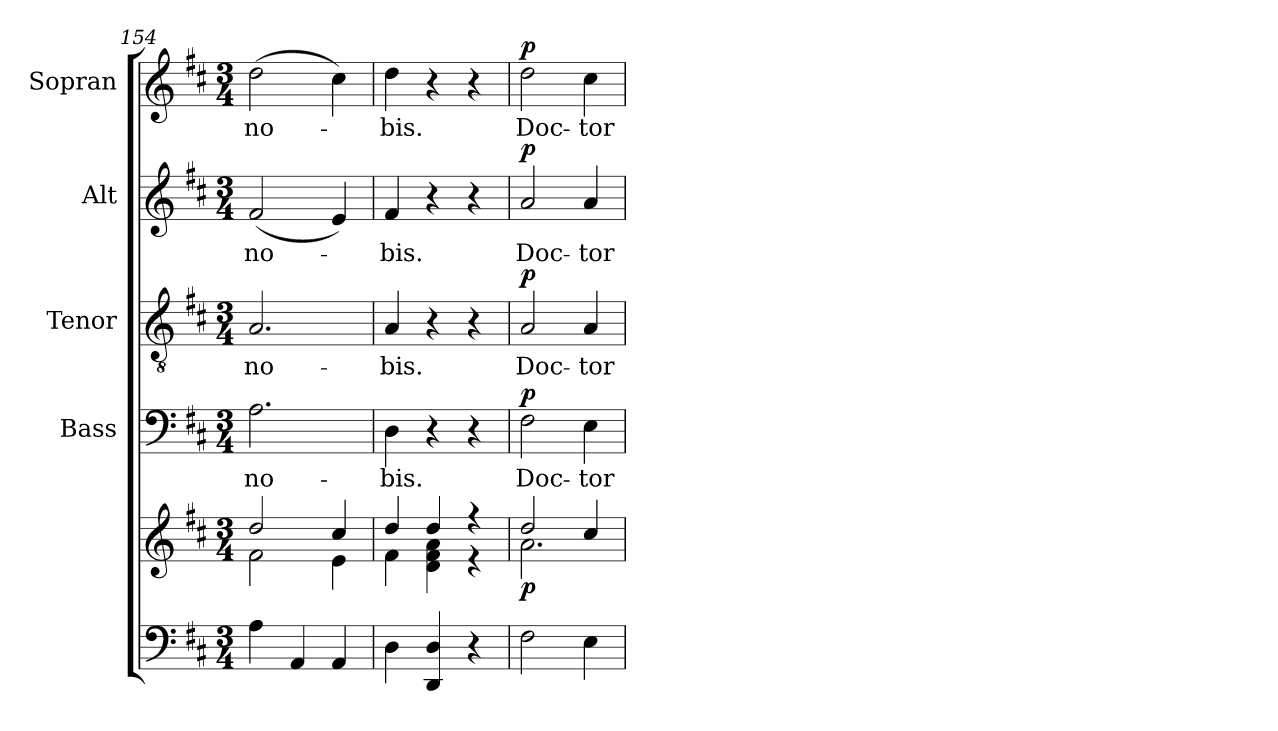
**kern	**kern	**dynam	**kern	**text	**dynam	**kern	**text	**dynam	**kern	**text	**dynam	**kern	**text	**dynam
*part5	*part5	*part5	*part4	*part4	*part4	*part3	*part3	*part3	*part2	*part2	*part2	*part1	*part1	*part1
*staff6	*staff5	*staff5/6	*staff4	*staff4	*staff4	*staff3	*staff3	*staff3	*staff2	*staff2	*staff2	*staff1	*staff1	*staff1
*	*	*	*I"Bass	*	*	*I"Tenor	*	*	*I"Alt	*	*	*I"Sopran	*	*
*	*	*	*I'B.	*	*	*I'T.	*	*	*I'A.	*	*	*I'S.	*	*
*clefF4	*clefG2	*	*clefF4	*	*	*clefGv2	*	*	*clefG2	*	*	*clefG2	*	*
*k[f#c#]	*k[f#c#]	*	*k[f#c#]	*	*	*k[f#c#]	*	*	*k[f#c#]	*	*	*k[f#c#]	*	*
*D:	*D:	*	*D:	*	*	*D:	*	*	*D:	*	*	*D:	*	*
*M3/4	*M3/4	*	*M3/4	*	*	*M3/4	*	*	*M3/4	*	*	*M3/4	*	*
=154	=154	=154	=154	=154	=154	=154	=154	=154	=154	=154	=154	=154	=154	=154
*	*^	*	*	*	*	*	*	*	*	*	*	*	*	*
!	!	!	!	!	!LO:LY:b	!	!	!LO:LY:b	!	!	!LO:LY:b	!	!	!LO:LY:b	!
4A\	2dd/	2f#\	.	2.A\	no-	.	2.A/	no-	.	(<2f#/	no-	.	(>2dd\	no-	.
4AA/	.	.	.	.	.	.	.	.	.	.	.	.	.	.	.
4AA/	4cc#/	4e\	.	.	.	.	.	.	.	4e/)	.	.	4cc#\)	.	.
=155	=155	=155	=155	=155	=155	=155	=155	=155	=155	=155	=155	=155	=155	=155	=155
!	!	!	!	!	!LO:LY:b	!	!	!LO:LY:b	!	!	!LO:LY:b	!	!	!LO:LY:b	!
4D\	4dd/	4f#\	.	4D\	-bis.	.	4A/	-bis.	.	4f#/	-bis.	.	4dd\	-bis.	.
4DD/ 4D/	4dd/	4d\ 4f#\ 4a\	.	4r	.	.	4r	.	.	4r	.	.	4r	.	.
4r	4r	4r	.	4r	.	.	4r	.	.	4r	.	.	4r	.	.
=156	=156	=156	=156	=156	=156	=156	=156	=156	=156	=156	=156	=156	=156	=156	=156
!	!	!	!LO:DY:b	!	!LO:LY:b	!LO:DY:a	!	!LO:LY:b	!LO:DY:a	!	!LO:LY:b	!LO:DY:a	!	!LO:LY:b	!LO:DY:a
2F#\	2dd/	2.a\	p	2F#\	Doc-	p	2A/	Doc-	p	2a/	Doc-	p	2dd\	Doc-	p
!	!	!	!	!	!LO:LY:b	!	!	!LO:LY:b	!	!	!LO:LY:b	!	!	!LO:LY:b	!
4E\	4cc#/	.	.	4E\	-tor	.	4A/	-tor	.	4a/	-tor	.	4cc#\	-tor	.
*	*v	*v	*	*	*	*	*	*	*	*	*	*	*	*	*
=	=	=	=	=	=	=	=	=	=	=	=	=	=	=
*-	*-	*-	*-	*-	*-	*-	*-	*-	*-	*-	*-	*-	*-	*-
